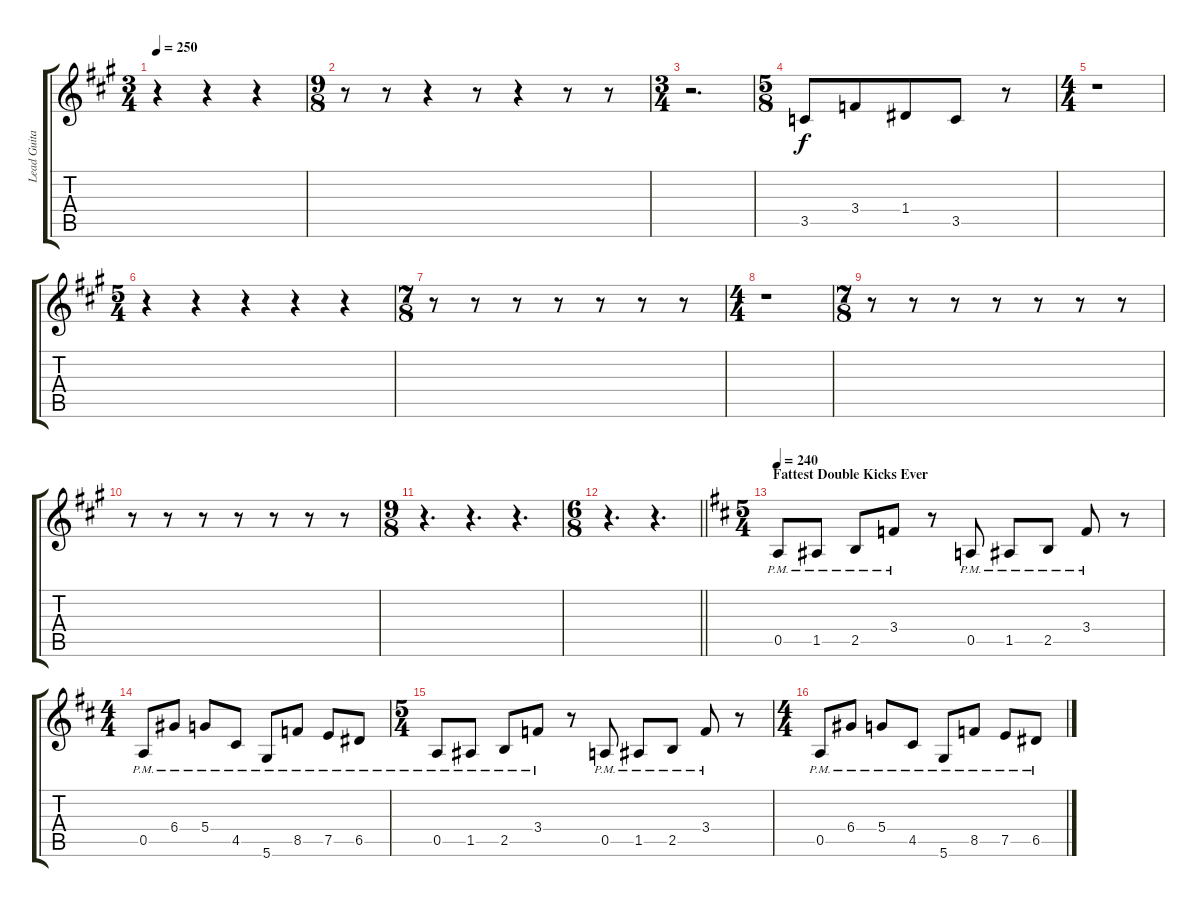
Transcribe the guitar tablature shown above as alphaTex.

\track ("Lead Guitar 2" "Lead Guita") {instrument overdrivenguitar}
\staff {score tabs}
\tuning (E4 B3 G3 D3 A2 D2) {hide}
\ts (3 4)
\tempo 250
\clef g2
\ks f#minor
r.4{dy f} r.4 r.4 |
\ts (9 8)
r.8 r.8 r.4 r.8 r.4 r.8 r.8 |
\ts (3 4)
r.2{d} |
\ts (5 8)
3.5.8{beam merge} 3.4.8{beam merge} 1.4.8{beam merge} 3.5.8 r.8 |
\ts (4 4)
r.1 |
\ts (5 4)
r.4 r.4 r.4 r.4 r.4 |
\ts (7 8)
r.8 r.8 r.8 r.8 r.8 r.8 r.8 |
\ts (4 4)
r.1 |
\ts (7 8)
r.8 r.8 r.8 r.8 r.8 r.8 r.8 |
r.8 r.8 r.8 r.8 r.8 r.8 r.8 |
\ts (9 8)
r.4{d} r.4{d} r.4{d} |
\ts (6 8)
\barLineRight lightlight
r.4{d} r.4{d} |
\ts (5 4)
\section ("" "Fattest Double Kicks Ever")
\tempo 240
\ks bminor
0.5{pm}.8{balance 10} 1.5{pm}.8 2.5{pm}.8 3.4{pm}.8 r.8 0.5{pm}.8 1.5{pm}.8 2.5{pm}.8 3.4{pm}.8 r.8 |
\ts (4 4)
0.5{pm}.8 6.4{pm}.8 5.4{pm}.8 4.5{pm}.8 5.6{pm}.8 8.5{pm}.8 7.5{pm}.8 6.5{pm}.8 |
\ts (5 4)
0.5{pm}.8 1.5{pm}.8 2.5{pm}.8 3.4{pm}.8 r.8 0.5{pm}.8 1.5{pm}.8 2.5{pm}.8 3.4{pm}.8 r.8 |
\ts (4 4)
0.5{pm}.8 6.4{pm}.8 5.4{pm}.8 4.5{pm}.8 5.6{pm}.8 8.5{pm}.8 7.5{pm}.8 6.5{pm}.8
